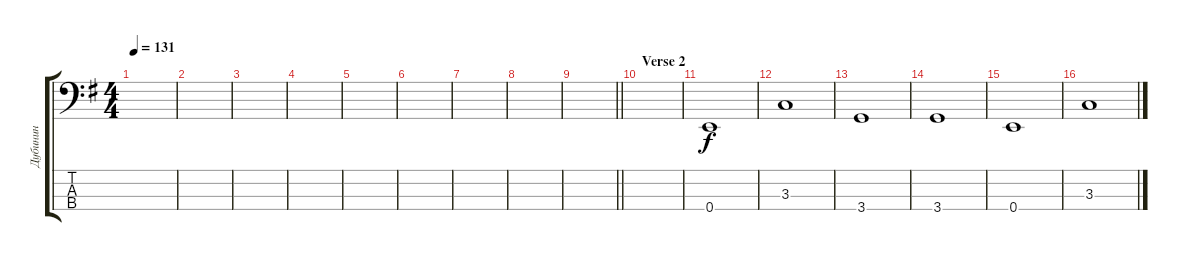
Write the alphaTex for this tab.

\track ("Дубинин" "Дубинин") {instrument electricbassfinger}
\staff {score tabs}
\tuning (G2 D2 A1 E1) {hide}
\ts (4 4)
\tempo 131
\clef f4
\ks g
|
|
|
|
|
|
|
|
\barLineRight lightlight
|
\section ("" "Verse 2")
|
0.4.1 |
3.3.1 |
3.4.1 |
3.4.1 |
0.4.1 |
3.3.1
